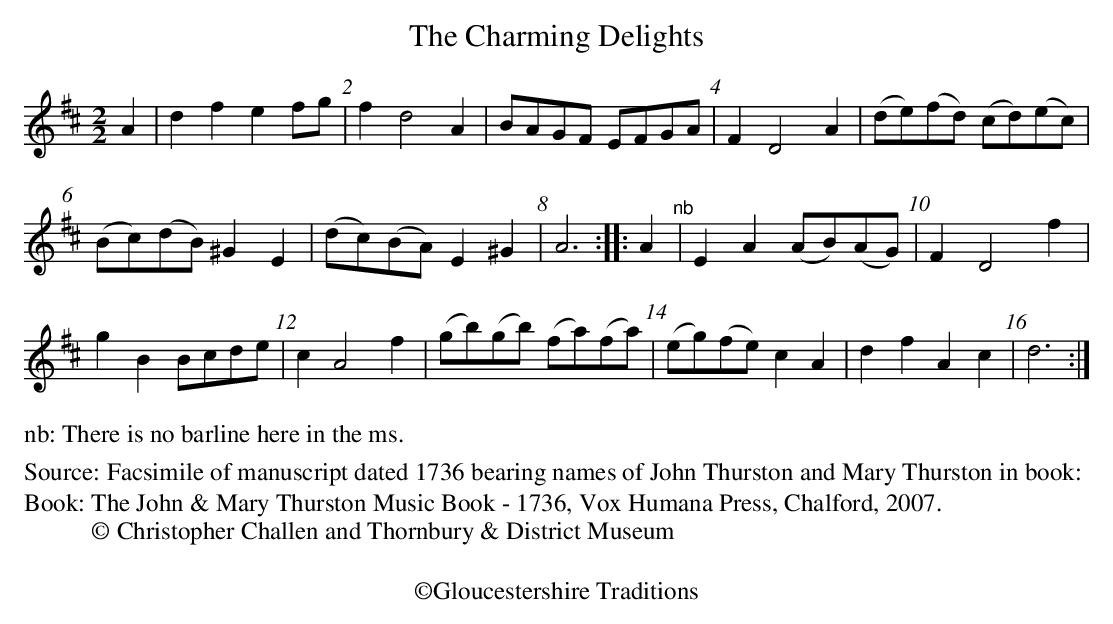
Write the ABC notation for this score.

X:1
T:Charming Delights, The
L:1/8
M:2/2
K:D
A2 | d2 f2 e2 fg | f2 d4 A2 | BAGF EFGA |F2 D4 A2 |\
(de)(fd) (cd)(ec) |
 (Bc)(dB) ^G2 E2 | (dc)(BA) E2 ^G2 | A6 :|\
|: A2"^nb"|E2 A2(AB)(AG) | F2 D4 f2 |
g2 B2 Bcde | c2 A4 f2 |\
(gb)(gb) (fa)(fa) | (eg)(fe) c2 A2 | d2 f2 A2 c2 | d6 :|
